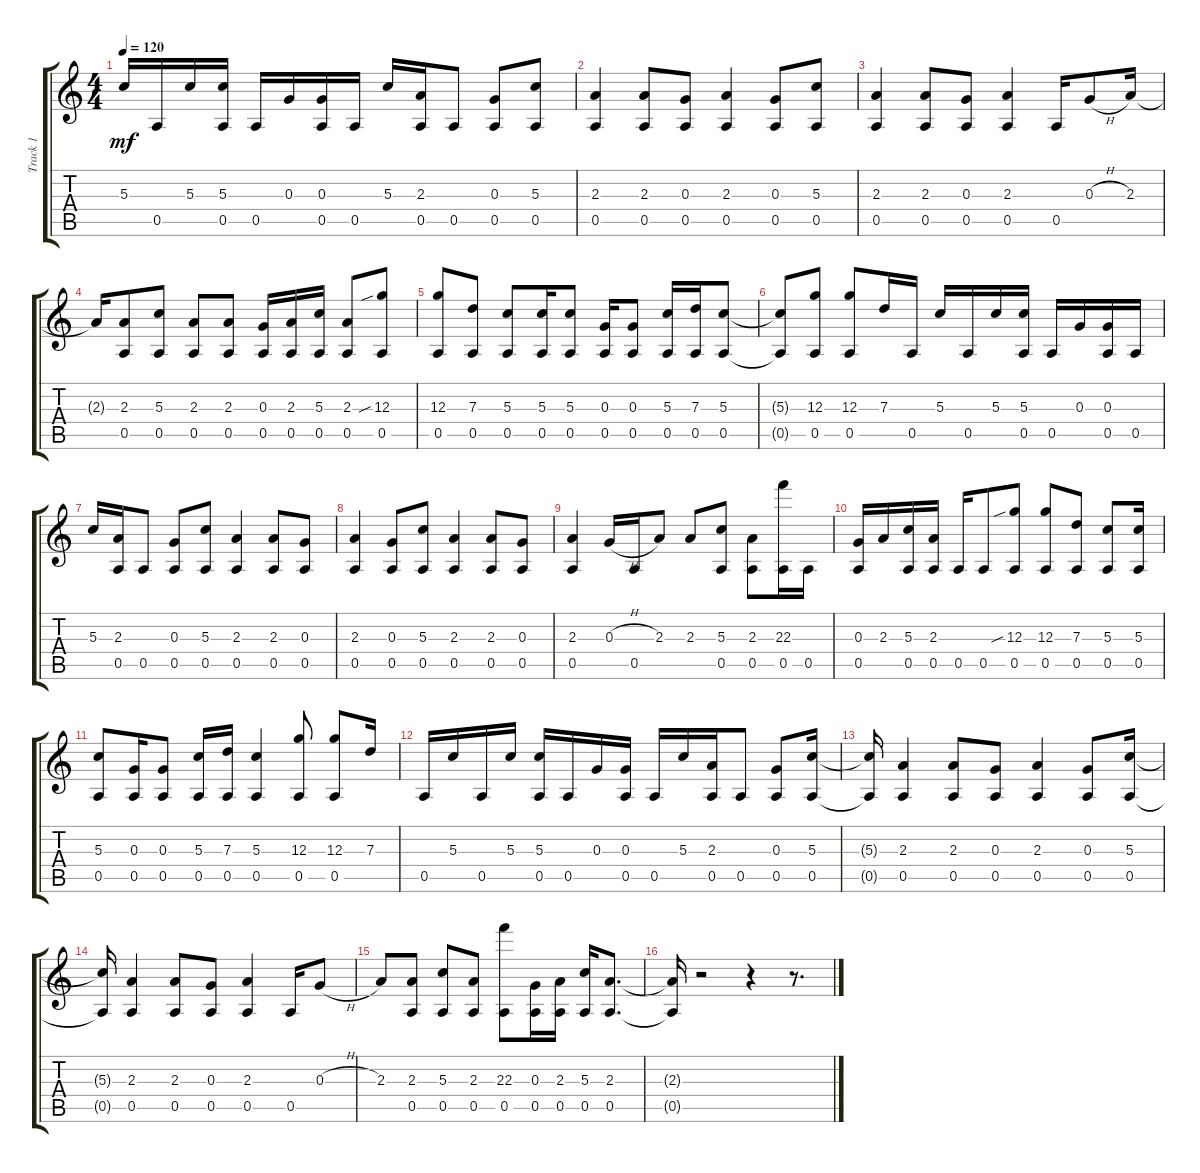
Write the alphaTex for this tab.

\track ("Track 1" "Track 1") {instrument overdrivenguitar}
\staff {score tabs}
\tuning (E4 B3 G3 D3 A2 E2) {hide}
\ts (4 4)
\tempo 120
\clef g2
\ks c
5.3.16{dy mf} 0.5.16 5.3.16 (5.3 0.5).16 0.5.16 0.3.16 (0.3 0.5).16 0.5.16 5.3.16 (2.3 0.5).16 0.5.8 (0.3 0.5).8 (5.3 0.5).8 |
(2.3 0.5).4 (2.3 0.5).8 (0.3 0.5).8 (2.3 0.5).4 (0.3 0.5).8 (5.3 0.5).8 |
(2.3 0.5).4 (2.3 0.5).8 (0.3 0.5).8 (2.3 0.5).4 0.5.16 0.3{h}.8 2.3.16 |
2.3{t}.16 (2.3 0.5).8 (5.3 0.5).8 (2.3 0.5).8 (2.3 0.5).8 (0.3 0.5).16 (2.3 0.5).16 (5.3 0.5).16 (2.3 0.5).8 (12.3{sib} 0.5).8 |
(12.3 0.5).8 (7.3 0.5).8 (5.3 0.5).8 (5.3 0.5).16 (5.3 0.5).8 (0.3 0.5).16 (0.3 0.5).8 (5.3 0.5).16 (7.3 0.5).16 (5.3 0.5).8 |
(5.3{t} 0.5{t}).8 (12.3 0.5).8 (12.3 0.5).8 7.3.16 0.5.16 5.3.16 0.5.16 5.3.16 (5.3 0.5).16 0.5.16 0.3.16 (0.3 0.5).16 0.5.16 |
5.3.16 (2.3 0.5).16 0.5.8 (0.3 0.5).8 (5.3 0.5).8 (2.3 0.5).4 (2.3 0.5).8 (0.3 0.5).8 |
(2.3 0.5).4 (0.3 0.5).8 (5.3 0.5).8 (2.3 0.5).4 (2.3 0.5).8 (0.3 0.5).8 |
(2.3 0.5).4 0.3{h}.16 0.5.16 2.3.8 2.3.8 (5.3 0.5).8 (2.3 0.5).8 (22.3 0.5).16 0.5.16 |
(0.3 0.5).16 2.3.16 (5.3 0.5).16 (2.3 0.5).16 0.5.16 0.5.8 (12.3{sib} 0.5).8 (12.3 0.5).8 (7.3 0.5).8 (5.3 0.5).8 (5.3 0.5).16 |
(5.3 0.5).8 (0.3 0.5).16 (0.3 0.5).8 (5.3 0.5).16 (7.3 0.5).16 (5.3 0.5).4 (12.3 0.5).8 (12.3 0.5).8 7.3.16 |
0.5.16 5.3.16 0.5.16 5.3.16 (5.3 0.5).16 0.5.16 0.3.16 (0.3 0.5).16 0.5.16 5.3.16 (2.3 0.5).16 0.5.8 (0.3 0.5).8 (5.3 0.5).16 |
(5.3{t} 0.5{t}).16 (2.3 0.5).4 (2.3 0.5).8 (0.3 0.5).8 (2.3 0.5).4 (0.3 0.5).8 (5.3 0.5).16 |
(5.3{t} 0.5{t}).16 (2.3 0.5).4 (2.3 0.5).8 (0.3 0.5).8 (2.3 0.5).4 0.5.16 0.3{h}.8 |
2.3.8 (2.3 0.5).8 (5.3 0.5).8 (2.3 0.5).8 (22.3 0.5).8 (0.3 0.5).16 (2.3 0.5).16 (5.3 0.5).16 (2.3 0.5).8{d} |
(2.3{t} 0.5{t}).16 r.2 r.4 r.8{d}
